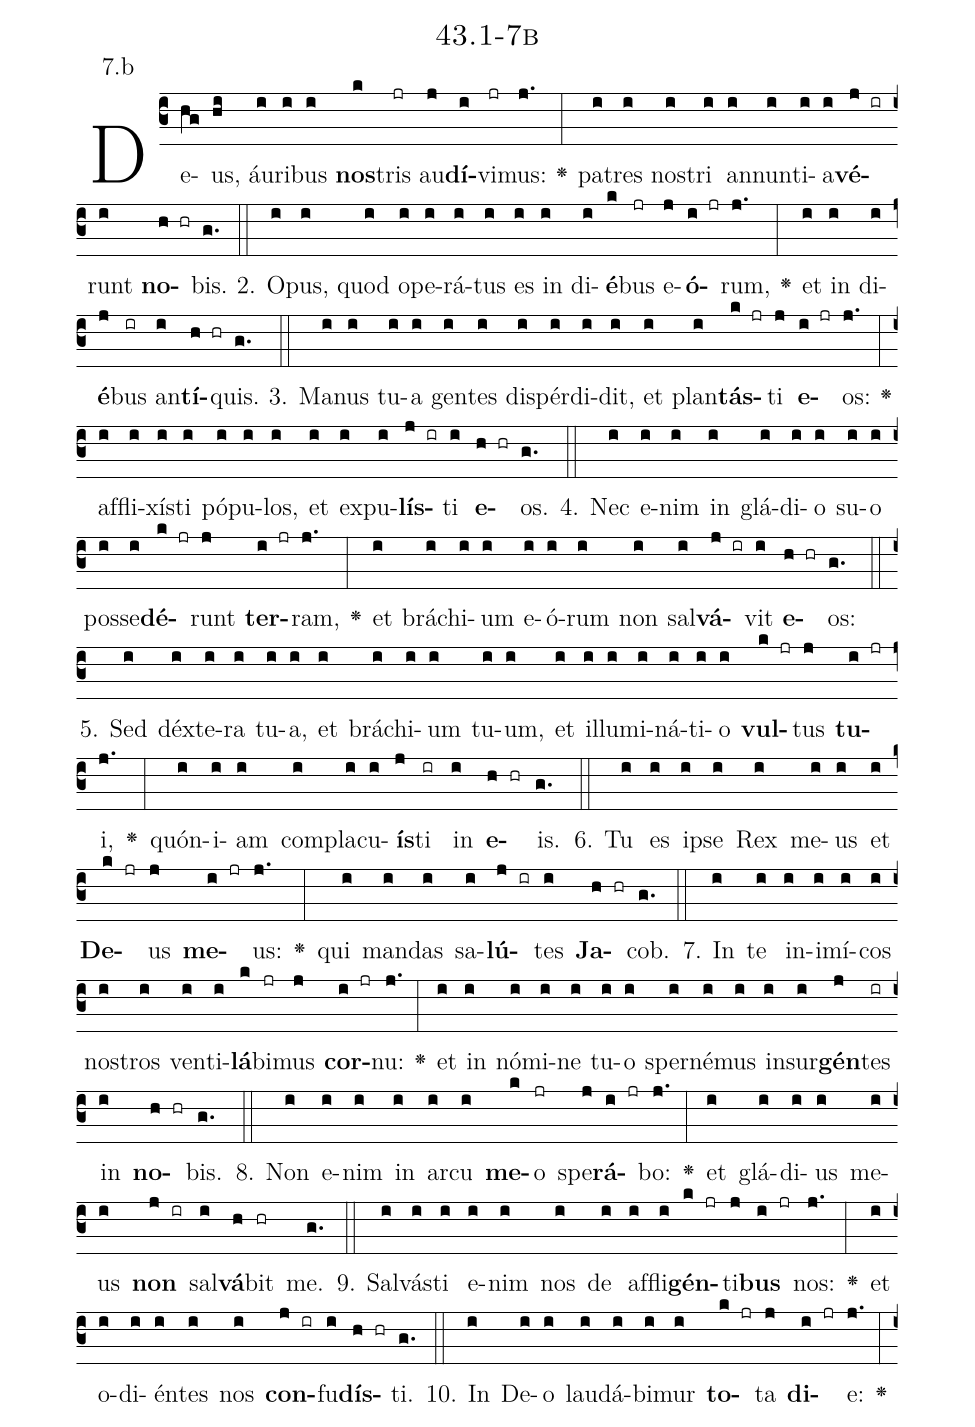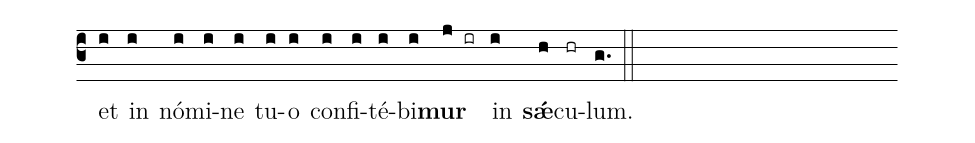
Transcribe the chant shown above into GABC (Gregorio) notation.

name: 43.1-7b;
annotation: 7.b;
%%
(c3)De(hg)us,(hi) áu(i)ri(i)bus(i) <b>nos</b>(k)tris(jr) au(j)<b>dí</b>(i)vi(jr)mus:(j.) <v>\greheightstar</v>(:) pa(i)tres(i) nos(i)tri(i) an(i)nun(i)ti(i)a(i)<b>vé</b>(j ir)runt(i) <b>no</b>(h hr)bis.(g.) (::)
2. O(i)pus,(i) quod(i) o(i)pe(i)rá(i)tus(i) es(i) in(i) di(i)<b>é</b>(k)bus(jr) e(j)<b>ó</b>(i jr)rum,(j.) <v>\greheightstar</v>(:) et(i) in(i) di(i)<b>é</b>(j)bus(ir) an(i)<b>tí</b>(h hr)quis.(g.) (::)
3. Ma(i)nus(i) tu(i)a(i) gen(i)tes(i) dis(i)pér(i)di(i)dit,(i) et(i) plan(i)<b>tás</b>(k jr)ti(j) <b>e</b>(i jr)os:(j.) <v>\greheightstar</v>(:) af(i)fli(i)xís(i)ti(i) pó(i)pu(i)los,(i) et(i) ex(i)pu(i)<b>lís</b>(j ir)ti(i) <b>e</b>(h hr)os.(g.) (::)
4. Nec(i) e(i)nim(i) in(i) glá(i)di(i)o(i) su(i)o(i) pos(i)se(i)<b>dé</b>(k jr)runt(j) <b>ter</b>(i jr)ram,(j.) <v>\greheightstar</v>(:) et(i) brá(i)chi(i)um(i) e(i)ó(i)rum(i) non(i) sal(i)<b>vá</b>(j ir)vit(i) <b>e</b>(h hr)os:(g.) (::)
5. Sed(i) déx(i)te(i)ra(i) tu(i)a,(i) et(i) brá(i)chi(i)um(i) tu(i)um,(i) et(i) il(i)lu(i)mi(i)ná(i)ti(i)o(i) <b>vul</b>(k jr)tus(j) <b>tu</b>(i jr)i,(j.) <v>\greheightstar</v>(:) quón(i)i(i)am(i) com(i)pla(i)cu(i)<b>ís</b>(j)ti(ir) in(i) <b>e</b>(h hr)is.(g.) (::)
6. Tu(i) es(i) ip(i)se(i) Rex(i) me(i)us(i) et(i) <b>De</b>(k jr)us(j) <b>me</b>(i jr)us:(j.) <v>\greheightstar</v>(:) qui(i) man(i)das(i) sa(i)<b>lú</b>(j ir)tes(i) <b>Ja</b>(h hr)cob.(g.) (::)
7. In(i) te(i) in(i)i(i)mí(i)cos(i) nos(i)tros(i) ven(i)ti(i)<b>lá</b>(k)bi(jr)mus(j) <b>cor</b>(i jr)nu:(j.) <v>\greheightstar</v>(:) et(i) in(i) nó(i)mi(i)ne(i) tu(i)o(i) sper(i)né(i)mus(i) in(i)sur(i)<b>gén</b>(j)tes(ir) in(i) <b>no</b>(h hr)bis.(g.) (::)
8. Non(i) e(i)nim(i) in(i) ar(i)cu(i) <b>me</b>(k)o(jr) spe(j)<b>rá</b>(i jr)bo:(j.) <v>\greheightstar</v>(:) et(i) glá(i)di(i)us(i) me(i)us(i) <b>non</b>(j ir) sal(i)<b>vá</b>(h)bit(hr) me.(g.) (::)
9. Sal(i)vás(i)ti(i) e(i)nim(i) nos(i) de(i) af(i)fli(i)<b>gén</b>(k jr)ti(j)<b>bus</b>(i jr) nos:(j.) <v>\greheightstar</v>(:) et(i) o(i)di(i)én(i)tes(i) nos(i) <b>con</b>(j ir)fu(i)<b>dís</b>(h hr)ti.(g.) (::)
10. In(i) De(i)o(i) lau(i)dá(i)bi(i)mur(i) <b>to</b>(k jr)ta(j) <b>di</b>(i jr)e:(j.) <v>\greheightstar</v>(:) et(i) in(i) nó(i)mi(i)ne(i) tu(i)o(i) con(i)fi(i)té(i)bi(i)<b>mur</b>(j ir) in(i) <b>sǽ</b>(h)cu(hr)lum.(g.) (::)
